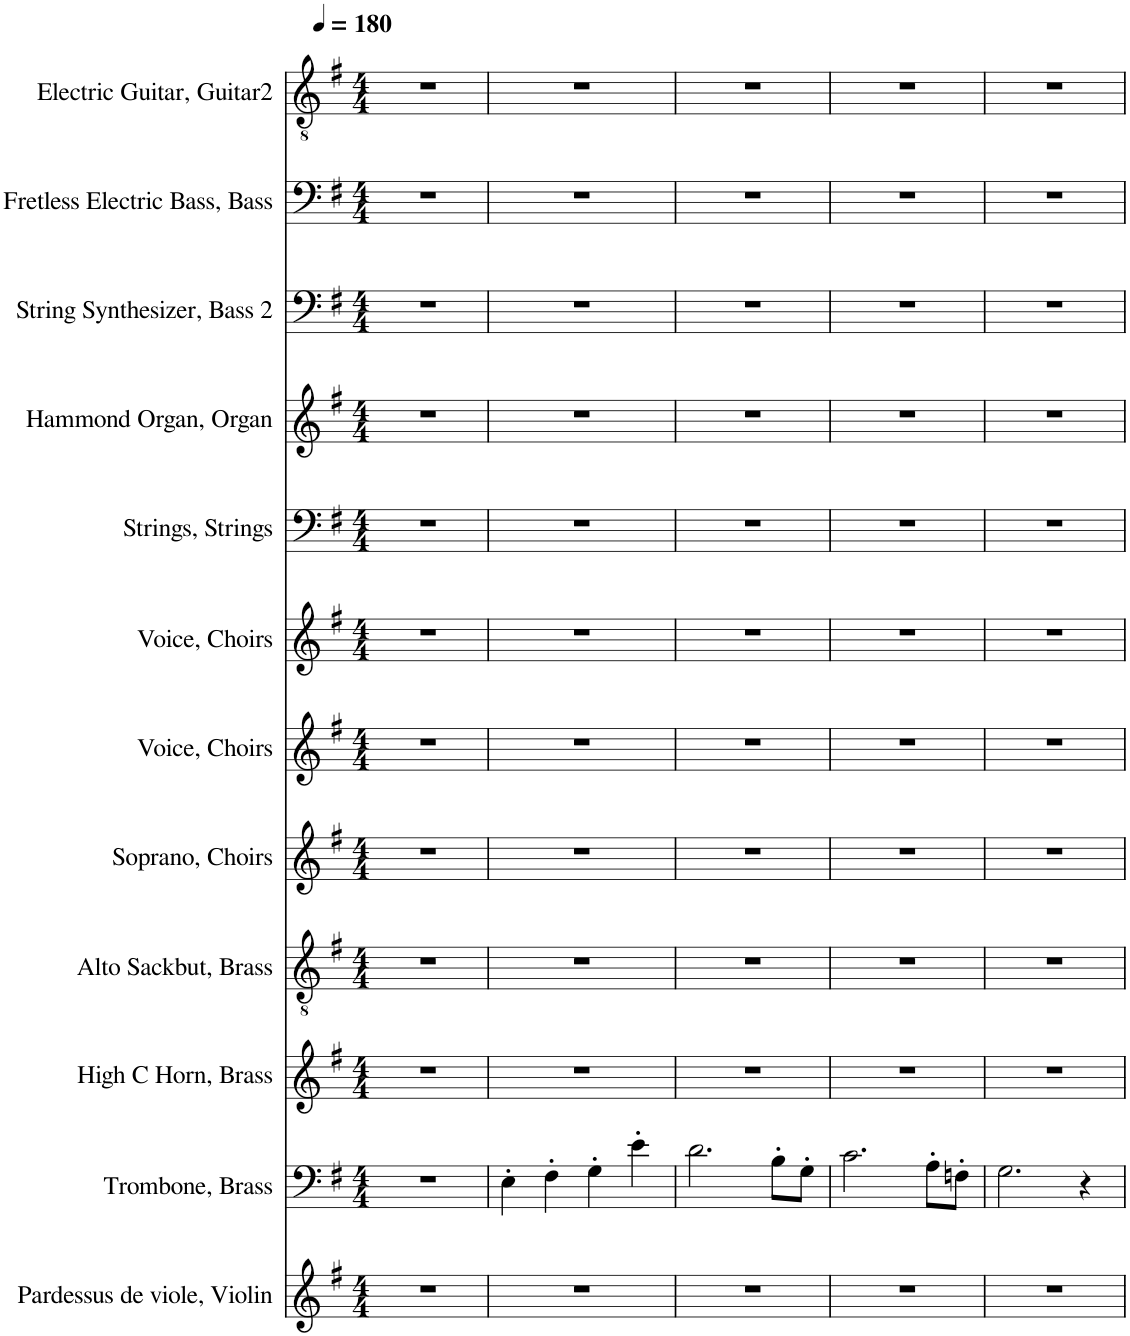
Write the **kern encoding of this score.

**kern	**kern	**kern	**kern	**kern	**kern	**kern	**kern	**kern	**kern	**kern	**kern
*part12	*part11	*part10	*part9	*part8	*part7	*part6	*part5	*part4	*part3	*part2	*part1
*staff12	*staff11	*staff10	*staff9	*staff8	*staff7	*staff6	*staff5	*staff4	*staff3	*staff2	*staff1
*I"Pardessus de viole, Violin	*I"Trombone, Brass	*I"High C Horn, Brass	*I"Alto Sackbut, Brass	*I"Soprano, Choirs	*I"Voice, Choirs	*I"Voice, Choirs	*I"Strings, Strings	*I"Hammond Organ, Organ	*I"String Synthesizer, Bass 2	*I"Fretless Electric Bass, Bass	*I"Electric Guitar, Guitar2
*I'Pds. v.	*I'Tbn.	*I'H. C Hn.	*I'A. Sack.	*I'S.	*I'Vo.	*I'Vo.	*I'St.	*I'Hm. Org.	*I'Synth.	*I'Frtl. El. B.	*I'El. Guit.
*clefG2	*clefF4	*clefG2	*clefGv2	*clefG2	*clefG2	*clefG2	*clefF4	*clefG2	*clefF4	*clefF4	*clefGv2
*	*	*Trd7c12	*	*	*	*	*	*	*	*Trd7c12	*
*k[f#]	*k[f#]	*k[f#]	*k[f#]	*k[f#]	*k[f#]	*k[f#]	*k[f#]	*k[f#]	*k[f#]	*k[f#]	*k[f#]
*M4/4	*M4/4	*M4/4	*M4/4	*M4/4	*M4/4	*M4/4	*M4/4	*M4/4	*M4/4	*M4/4	*M4/4
*MM180	*MM180	*MM180	*MM180	*MM180	*MM180	*MM180	*MM180	*MM180	*MM180	*MM180	*MM180
=1	=1	=1	=1	=1	=1	=1	=1	=1	=1	=1	=1
1r	1r	1r	1r	1r	1r	1r	1r	1r	1r	1r	1r
=2	=2	=2	=2	=2	=2	=2	=2	=2	=2	=2	=2
1r	4E'\	1r	1r	1r	1r	1r	1r	1r	1r	1r	1r
.	4F#'\	.	.	.	.	.	.	.	.	.	.
.	4G'\	.	.	.	.	.	.	.	.	.	.
.	4e'\	.	.	.	.	.	.	.	.	.	.
=3	=3	=3	=3	=3	=3	=3	=3	=3	=3	=3	=3
1r	2.d\	1r	1r	1r	1r	1r	1r	1r	1r	1r	1r
.	8B'\L	.	.	.	.	.	.	.	.	.	.
.	8G'\J	.	.	.	.	.	.	.	.	.	.
=4	=4	=4	=4	=4	=4	=4	=4	=4	=4	=4	=4
1r	2.c\	1r	1r	1r	1r	1r	1r	1r	1r	1r	1r
.	8A'\L	.	.	.	.	.	.	.	.	.	.
.	8Fn'\J	.	.	.	.	.	.	.	.	.	.
=5	=5	=5	=5	=5	=5	=5	=5	=5	=5	=5	=5
1r	2.G\	1r	1r	1r	1r	1r	1r	1r	1r	1r	1r
.	4r	.	.	.	.	.	.	.	.	.	.
=	=	=	=	=	=	=	=	=	=	=	=
*-	*-	*-	*-	*-	*-	*-	*-	*-	*-	*-	*-
